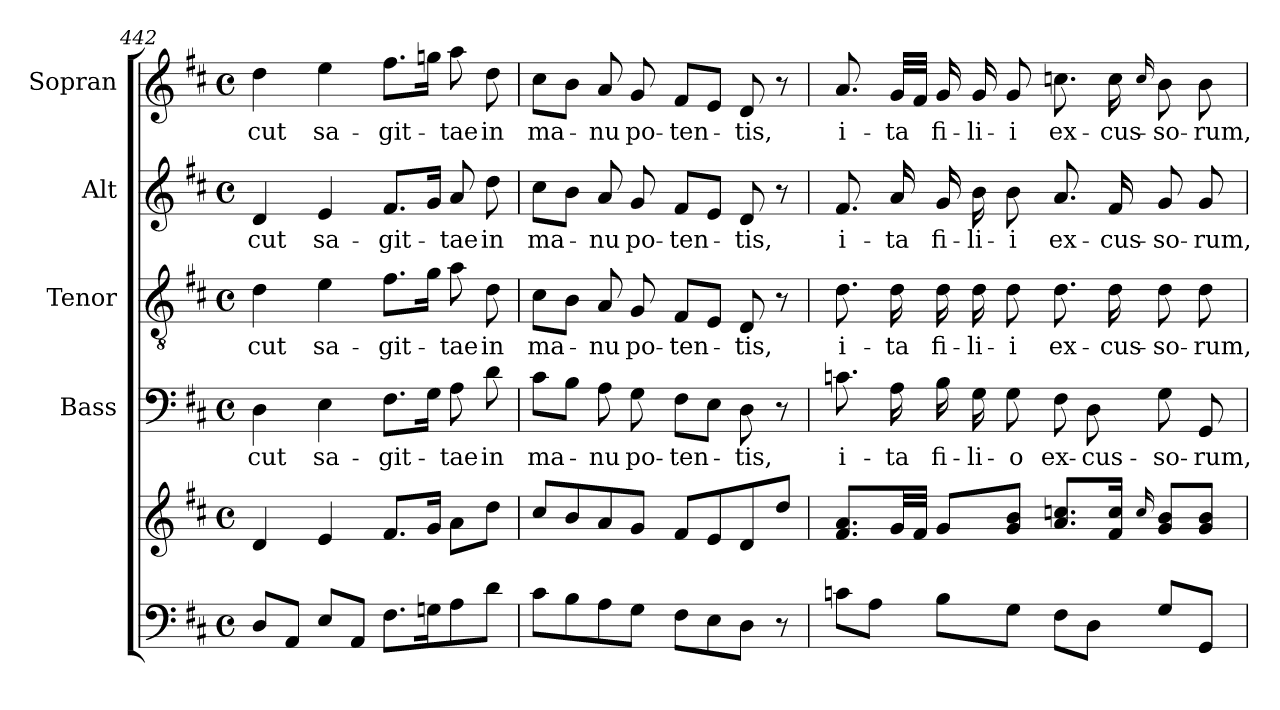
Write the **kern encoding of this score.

**kern	**kern	**kern	**text	**kern	**text	**kern	**text	**kern	**text
*part5	*part5	*part4	*part4	*part3	*part3	*part2	*part2	*part1	*part1
*staff6	*staff5	*staff4	*staff4	*staff3	*staff3	*staff2	*staff2	*staff1	*staff1
*	*	*I"Bass	*	*I"Tenor	*	*I"Alt	*	*I"Sopran	*
*	*	*I'B.	*	*I'T.	*	*I'A.	*	*I'S.	*
*clefF4	*clefG2	*clefF4	*	*clefGv2	*	*clefG2	*	*clefG2	*
*k[f#c#]	*k[f#c#]	*k[f#c#]	*	*k[f#c#]	*	*k[f#c#]	*	*k[f#c#]	*
*D:	*D:	*D:	*	*D:	*	*D:	*	*D:	*
*M4/4	*M4/4	*M4/4	*	*M4/4	*	*M4/4	*	*M4/4	*
*met(c)	*met(c)	*met(c)	*	*met(c)	*	*met(c)	*	*met(c)	*
=442	=442	=442	=442	=442	=442	=442	=442	=442	=442
!	!	!	!LO:LY:b	!	!LO:LY:b	!	!LO:LY:b	!	!LO:LY:b
8D/L	4d/	4D\	-cut	4d\	-cut	4d/	-cut	4dd\	-cut
8AA/J	.	.	.	.	.	.	.	.	.
!	!	!	!LO:LY:b	!	!LO:LY:b	!	!LO:LY:b	!	!LO:LY:b
8E/L	4e/	4E\	sa-	4e\	sa-	4e/	sa-	4ee\	sa-
8AA/J	.	.	.	.	.	.	.	.	.
!	!	!	!LO:LY:b	!	!LO:LY:b	!	!LO:LY:b	!	!LO:LY:b
8.F#\L	8.f#/L	8.F#\L	-git-	8.f#\L	-git-	8.f#/L	-git-	8.ff#\L	-git-
16Gn\k	16g/Jk	16G\Jk	.	16g\Jk	.	16g/Jk	.	16ggn\Jk	.
!	!	!	!LO:LY:b	!	!LO:LY:b	!	!LO:LY:b	!	!LO:LY:b
8A\	8a\L	8A\	-tae	8a\	-tae	8a/	-tae	8aa\	-tae
!	!	!	!LO:LY:b	!	!LO:LY:b	!	!LO:LY:b	!	!LO:LY:b
8d\J	8dd\J	8d\	in	8d\	in	8dd\	in	8dd\	in
!!LO:PB:g=z
=443	=443	=443	=443	=443	=443	=443	=443	=443	=443
!	!	!	!LO:LY:b	!	!LO:LY:b	!	!LO:LY:b	!	!LO:LY:b
8c#\L	8cc#/L	8c#\L	ma-	8c#\L	ma-	8cc#\L	ma-	8cc#\L	ma-
8B\	8b/	8B\J	.	8B\J	.	8b\J	.	8b\J	.
!	!	!	!LO:LY:b	!	!LO:LY:b	!	!LO:LY:b	!	!LO:LY:b
8A\	8a/	8A\	-nu	8A/	-nu	8a/	-nu	8a/	-nu
!	!	!	!LO:LY:b	!	!LO:LY:b	!	!LO:LY:b	!	!LO:LY:b
8G\J	8g/J	8G\	po-	8G/	po-	8g/	po-	8g/	po-
!	!	!	!LO:LY:b	!	!LO:LY:b	!	!LO:LY:b	!	!LO:LY:b
8F#\L	8f#/L	8F#\L	-ten-	8F#/L	-ten-	8f#/L	-ten-	8f#/L	-ten-
8E\	8e/	8E\J	.	8E/J	.	8e/J	.	8e/J	.
!	!	!	!LO:LY:b	!	!LO:LY:b	!	!LO:LY:b	!	!LO:LY:b
8D\J	8d/	8D\	-tis,	8D/	-tis,	8d/	-tis,	8d/	-tis,
8r	8dd/J	8r	.	8r	.	8r	.	8r	.
=444	=444	=444	=444	=444	=444	=444	=444	=444	=444
!	!	!	!LO:LY:b	!	!LO:LY:b	!	!LO:LY:b	!	!LO:LY:b
8cn\L	8.f#/ 8.a/L	8.cn\	i-	8.d\	i-	8.f#/	i-	8.a/	i-
8A\J	.	.	.	.	.	.	.	.	.
!	!	!	!LO:LY:b	!	!LO:LY:b	!	!LO:LY:b	!	!LO:LY:b
.	32g/LL	16A\	-ta	16d\	-ta	16a/	-ta	32g/LLL	-ta
.	32f#/JJJ	.	.	.	.	.	.	32f#/JJJ	.
!	!	!	!LO:LY:b	!	!LO:LY:b	!	!LO:LY:b	!	!LO:LY:b
8B\L	8g/L	16B\	fi-	16d\	fi-	16g/	fi-	16g/	fi-
!	!	!	!LO:LY:b	!	!LO:LY:b	!	!LO:LY:b	!	!LO:LY:b
.	.	16G\	-li-	16d\	-li-	16b\	-li-	16g/	-li-
!	!	!	!LO:LY:b	!	!LO:LY:b	!	!LO:LY:b	!	!LO:LY:b
8G\J	8g/ 8b/J	8G\	-o	8d\	-i	8b\	-i	8g/	-i
!	!	!	!LO:LY:b	!	!LO:LY:b	!	!LO:LY:b	!	!LO:LY:b
8F#\L	8.a/ 8.ccn/L	8F#\	ex-	8.d\	ex-	8.a/	ex-	8.ccn\	ex-
!	!	!	!LO:LY:b	!	!	!	!	!	!
8D\J	.	8D\	-cus-	.	.	.	.	.	.
!	!	!	!	!	!LO:LY:b	!	!LO:LY:b	!	!LO:LY:b
.	16f#/ 16cc/Jk	.	.	16d\	-cus-	16f#/	-cus-	16cc\	-cus-
.	16qqcc/	.	.	.	.	.	.	16qqcc/	.
!	!	!	!LO:LY:b	!	!LO:LY:b	!	!LO:LY:b	!	!LO:LY:b
8G/L	8g/ 8b/L	8G\	-so-	8d\	-so-	8g/	-so-	8b\	-so-
!	!	!	!LO:LY:b	!	!LO:LY:b	!	!LO:LY:b	!	!LO:LY:b
8GG/J	8g/ 8b/J	8GG/	-rum,	8d\	-rum,	8g/	-rum,	8b\	-rum,
=	=	=	=	=	=	=	=	=	=
*-	*-	*-	*-	*-	*-	*-	*-	*-	*-
